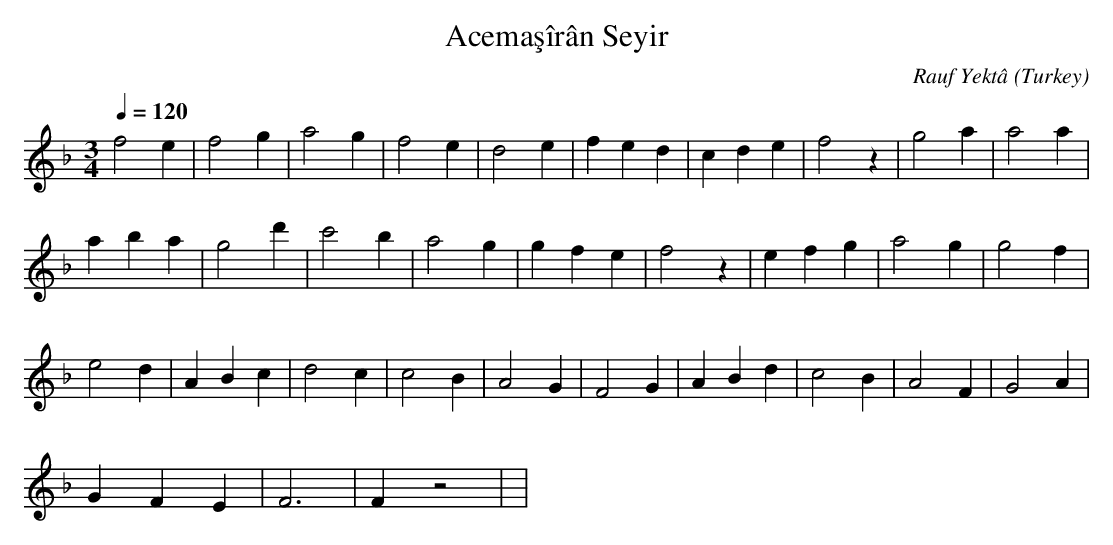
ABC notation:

X:1
T: Acemaşîrân Seyir
C: Rauf Yektâ
O: Turkey
M: 3/4
L: 1/16
K: C _B
Q: 1/4=120
f8 e4  | f8 g4  | a8 g4  | f8 e4  | d8 e4  | f4 e4 d4  | \
w:   |   |   |   |   |   |
c4 d4 e4  | f8 z4  | g8 a4  | a8 a4  |
w:   |   |   |   |
a4 b4 a4  | g8 d'4  | c'8 b4  | a8 g4  | g4 f4 e4  | \
w:   |   |   |   |   |
f8 z4  | e4 f4 g4  | a8 g4  | g8 f4  |
w:   |   |   |   |
e8 d4  | A4 B4 c4  | d8 c4  | c8 B4  | A8 G4  | \
w:   |   |   |   |   |
F8 G4  | A4 B4 d4  | c8 B4  | A8 F4  | G8 A4  |
w:   |   |   |   |   |
G4 F4 E4  | F12  | F4 z8  | |
